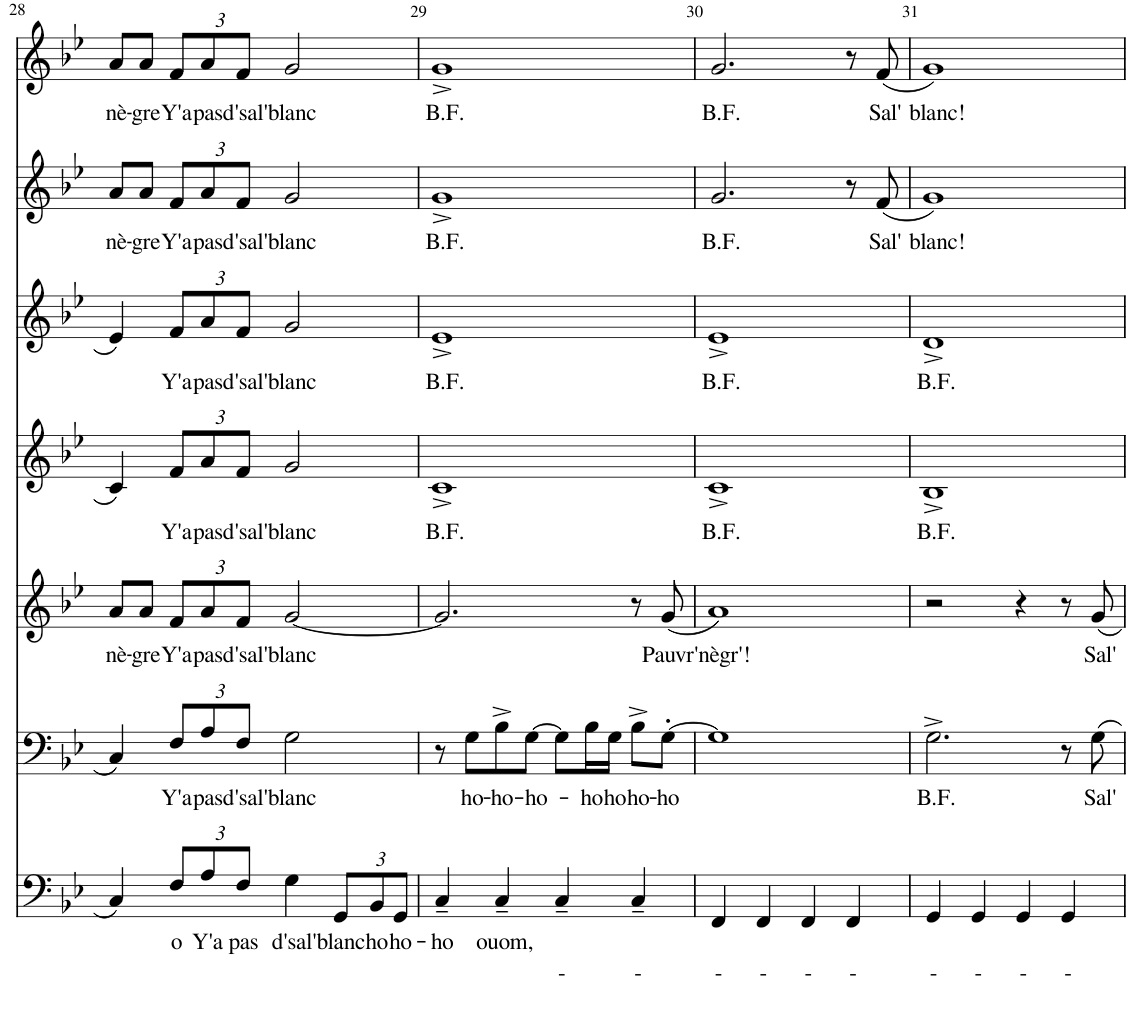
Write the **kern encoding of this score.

**kern	**text	**kern	**text	**kern	**text	**kern	**text	**kern	**text	**kern	**text	**kern	**text
*part7	*part7	*part6	*part6	*part5	*part5	*part4	*part4	*part3	*part3	*part2	*part2	*part1	*part1
*staff7	*staff7	*staff6	*staff6	*staff5	*staff5	*staff4	*staff4	*staff3	*staff3	*staff2	*staff2	*staff1	*staff1
*I"Bas	*	*I"Bar.	*	*I"T.	*	*I"A2.	*	*I"A1.	*	*I"S2.	*	*I"S1.	*
!!LO:PB:g=z
*clefF4	*	*clefF4	*	*clefG2	*	*clefG2	*	*clefG2	*	*clefG2	*	*clefG2	*
*	*	*Trd1c2	*	*Trd1c2	*	*	*	*	*	*	*	*	*
*k[b-e-]	*	*k[b-e-]	*	*k[b-e-]	*	*k[b-e-]	*	*k[b-e-]	*	*k[b-e-]	*	*k[b-e-]	*
*M4/4	*	*M4/4	*	*M4/4	*	*M4/4	*	*M4/4	*	*M4/4	*	*M4/4	*
*met(c)	*	*met(c)	*	*met(c)	*	*met(c)	*	*met(c)	*	*met(c)	*	*met(c)	*
=28	=28	=28	=28	=28	=28	=28	=28	=28	=28	=28	=28	=28	=28
!	!	!	!	!	!LO:LY:b	!	!	!	!	!	!LO:LY:b	!	!LO:LY:b
4C/	.	4C/	.	8a/L	nè-	4c/	.	4e-/	.	8a/L	nè-	8a/L	nè-
!	!	!	!	!	!LO:LY:b	!	!	!	!	!	!LO:LY:b	!	!LO:LY:b
.	.	.	.	8a/J	-gre	.	.	.	.	8a/J	-gre	8a/J	-gre
*Xbrackettup	*	*	*	*	*	*	*	*	*	*	*	*	*
!	!LO:LY:b	!	!	!	!	!	!	!	!	!	!	!	!
*	*	*Xbrackettup	*	*	*	*	*	*	*	*	*	*	*
!	!	!	!LO:LY:b	!	!	!	!	!	!	!	!	!	!
*	*	*	*	*Xbrackettup	*	*	*	*	*	*	*	*	*
!	!	!	!	!	!LO:LY:b	!	!	!	!	!	!	!	!
*	*	*	*	*	*	*Xbrackettup	*	*	*	*	*	*	*
!	!	!	!	!	!	!	!LO:LY:b	!	!	!	!	!	!
*	*	*	*	*	*	*	*	*Xbrackettup	*	*	*	*	*
!	!	!	!	!	!	!	!	!	!LO:LY:b	!	!	!	!
*	*	*	*	*	*	*	*	*	*	*Xbrackettup	*	*	*
!	!	!	!	!	!	!	!	!	!	!	!LO:LY:b	!	!
*	*	*	*	*	*	*	*	*	*	*	*	*Xbrackettup	*
!	!	!	!	!	!	!	!	!	!	!	!	!	!LO:LY:b
12F/L	o	12F/L	Y'a	12f/L	Y'a	12f/L	Y'a	12f/L	Y'a	12f/L	Y'a	12f/L	Y'a
!	!LO:LY:b	!	!LO:LY:b	!	!LO:LY:b	!	!LO:LY:b	!	!LO:LY:b	!	!LO:LY:b	!	!LO:LY:b
12A/	Y'a	12A/	pas	12a/	pas	12a/	pas	12a/	pas	12a/	pas	12a/	pas
!	!LO:LY:b	!	!LO:LY:b	!	!LO:LY:b	!	!LO:LY:b	!	!LO:LY:b	!	!LO:LY:b	!	!LO:LY:b
12F/J	pas	12F/J	d'sal'	12f/J	d'sal'	12f/J	d'sal'	12f/J	d'sal'	12f/J	d'sal'	12f/J	d'sal'
!	!LO:LY:b	!	!LO:LY:b	!	!LO:LY:b	!	!LO:LY:b	!	!LO:LY:b	!	!LO:LY:b	!	!LO:LY:b
4G\	d'sal'	2G\	blanc	[2g/	blanc	2g/	blanc	2g/	blanc	2g/	blanc	2g/	blanc
!	!LO:LY:b	!	!	!	!	!	!	!	!	!	!	!	!
12GG/L	blanc	.	.	.	.	.	.	.	.	.	.	.	.
!	!LO:LY:b	!	!	!	!	!	!	!	!	!	!	!	!
12BB-/	ho-	.	.	.	.	.	.	.	.	.	.	.	.
!	!LO:LY:b	!	!	!	!	!	!	!	!	!	!	!	!
12GG/J	-ho-	.	.	.	.	.	.	.	.	.	.	.	.
=29	=29	=29	=29	=29	=29	=29	=29	=29	=29	=29	=29	=29	=29
!	!LO:LY:b	!	!	!	!	!	!LO:LY:b	!	!LO:LY:b	!	!LO:LY:b	!	!LO:LY:b
4C~/	-ho	8r	.	2.g/]	.	1c^	B.F.	1e-^	B.F.	1g^	B.F.	1g^	B.F.
!	!	!	!LO:LY:b	!	!	!	!	!	!	!	!	!	!
.	.	8G\L	ho-	.	.	.	.	.	.	.	.	.	.
!	!LO:LY:b	!	!LO:LY:b	!	!	!	!	!	!	!	!	!	!
4C~/	ouom,	8B-^\	-ho-	.	.	.	.	.	.	.	.	.	.
!	!	!	!LO:LY:b	!	!	!	!	!	!	!	!	!	!
.	.	[8G\J	-ho-	.	.	.	.	.	.	.	.	.	.
!	!LO:LY:b	!	!	!	!	!	!	!	!	!	!	!	!
4C~/	-	8G\L]	.	.	.	.	.	.	.	.	.	.	.
!	!	!	!LO:LY:b	!	!	!	!	!	!	!	!	!	!
.	.	16B-\L	-ho-	.	.	.	.	.	.	.	.	.	.
!	!	!	!LO:LY:b	!	!	!	!	!	!	!	!	!	!
.	.	16G\JJ	-ho-	.	.	.	.	.	.	.	.	.	.
!	!LO:LY:b	!	!LO:LY:b	!	!	!	!	!	!	!	!	!	!
4C~/	-	8B-^\L	-ho-	8r	.	.	.	.	.	.	.	.	.
!	!	!	!LO:LY:b	!	!LO:LY:b	!	!	!	!	!	!	!	!
.	.	[8G'\J	-ho	(8g/	Pauvr'-	.	.	.	.	.	.	.	.
=30	=30	=30	=30	=30	=30	=30	=30	=30	=30	=30	=30	=30	=30
!	!LO:LY:b	!	!	!	!LO:LY:b	!	!LO:LY:b	!	!LO:LY:b	!	!LO:LY:b	!	!LO:LY:b
4FF/	-	1G]	.	1a)	-nègr'!	1c^	B.F.	1e-^	B.F.	2.g/	B.F.	2.g/	B.F.
!	!LO:LY:b	!	!	!	!	!	!	!	!	!	!	!	!
4FF/	-	.	.	.	.	.	.	.	.	.	.	.	.
!	!LO:LY:b	!	!	!	!	!	!	!	!	!	!	!	!
4FF/	-	.	.	.	.	.	.	.	.	.	.	.	.
!	!LO:LY:b	!	!	!	!	!	!	!	!	!	!	!	!
4FF/	-	.	.	.	.	.	.	.	.	8r	.	8r	.
!	!	!	!	!	!	!	!	!	!	!	!LO:LY:b	!	!LO:LY:b
.	.	.	.	.	.	.	.	.	.	(8f/	Sal'	(8f/	Sal'
=31	=31	=31	=31	=31	=31	=31	=31	=31	=31	=31	=31	=31	=31
!	!LO:LY:b	!	!LO:LY:b	!	!	!	!LO:LY:b	!	!LO:LY:b	!	!LO:LY:b	!	!LO:LY:b
4GG/	-	2.G^\	B.F.	2r	.	1B-^	B.F.	1d^	B.F.	1g)	blanc!	1g)	blanc!
!	!LO:LY:b	!	!	!	!	!	!	!	!	!	!	!	!
4GG/	-	.	.	.	.	.	.	.	.	.	.	.	.
!	!LO:LY:b	!	!	!	!	!	!	!	!	!	!	!	!
4GG/	-	.	.	4r	.	.	.	.	.	.	.	.	.
!	!LO:LY:b	!	!	!	!	!	!	!	!	!	!	!	!
4GG/	-	8r	.	8r	.	.	.	.	.	.	.	.	.
!	!	!	!LO:LY:b	!	!LO:LY:b	!	!	!	!	!	!	!	!
.	.	8G\	Sal'	8g/	Sal'	.	.	.	.	.	.	.	.
=	=	=	=	=	=	=	=	=	=	=	=	=	=
*-	*-	*-	*-	*-	*-	*-	*-	*-	*-	*-	*-	*-	*-
